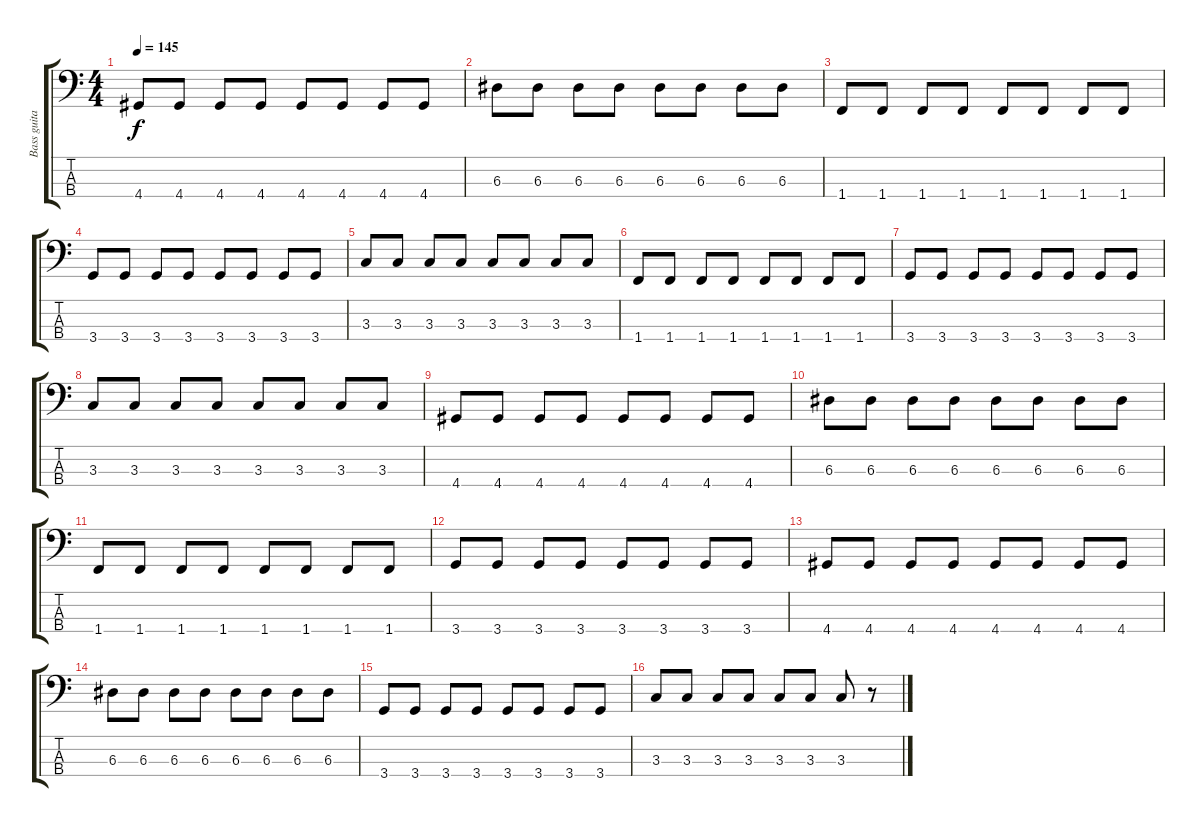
\track ("Bass guitar" "Bass guita") {instrument electricbassfinger}
\staff {score tabs}
\tuning (G2 D2 A1 E1) {hide}
\ts (4 4)
\tempo 145
\clef f4
\ks c
4.4.8{dy f} 4.4.8 4.4.8 4.4.8 4.4.8 4.4.8 4.4.8 4.4.8 |
6.3.8 6.3.8 6.3.8 6.3.8 6.3.8 6.3.8 6.3.8 6.3.8 |
1.4.8 1.4.8 1.4.8 1.4.8 1.4.8 1.4.8 1.4.8 1.4.8 |
3.4.8 3.4.8 3.4.8 3.4.8 3.4.8 3.4.8 3.4.8 3.4.8 |
3.3.8 3.3.8 3.3.8 3.3.8 3.3.8 3.3.8 3.3.8 3.3.8 |
1.4.8 1.4.8 1.4.8 1.4.8 1.4.8 1.4.8 1.4.8 1.4.8 |
3.4.8 3.4.8 3.4.8 3.4.8 3.4.8 3.4.8 3.4.8 3.4.8 |
3.3.8 3.3.8 3.3.8 3.3.8 3.3.8 3.3.8 3.3.8 3.3.8 |
4.4.8 4.4.8 4.4.8 4.4.8 4.4.8 4.4.8 4.4.8 4.4.8 |
6.3.8 6.3.8 6.3.8 6.3.8 6.3.8 6.3.8 6.3.8 6.3.8 |
1.4.8 1.4.8 1.4.8 1.4.8 1.4.8 1.4.8 1.4.8 1.4.8 |
3.4.8 3.4.8 3.4.8 3.4.8 3.4.8 3.4.8 3.4.8 3.4.8 |
4.4.8 4.4.8 4.4.8 4.4.8 4.4.8 4.4.8 4.4.8 4.4.8 |
6.3.8 6.3.8 6.3.8 6.3.8 6.3.8 6.3.8 6.3.8 6.3.8 |
3.4.8 3.4.8 3.4.8 3.4.8 3.4.8 3.4.8 3.4.8 3.4.8 |
3.3.8 3.3.8 3.3.8 3.3.8 3.3.8 3.3.8 3.3.8 r.8
